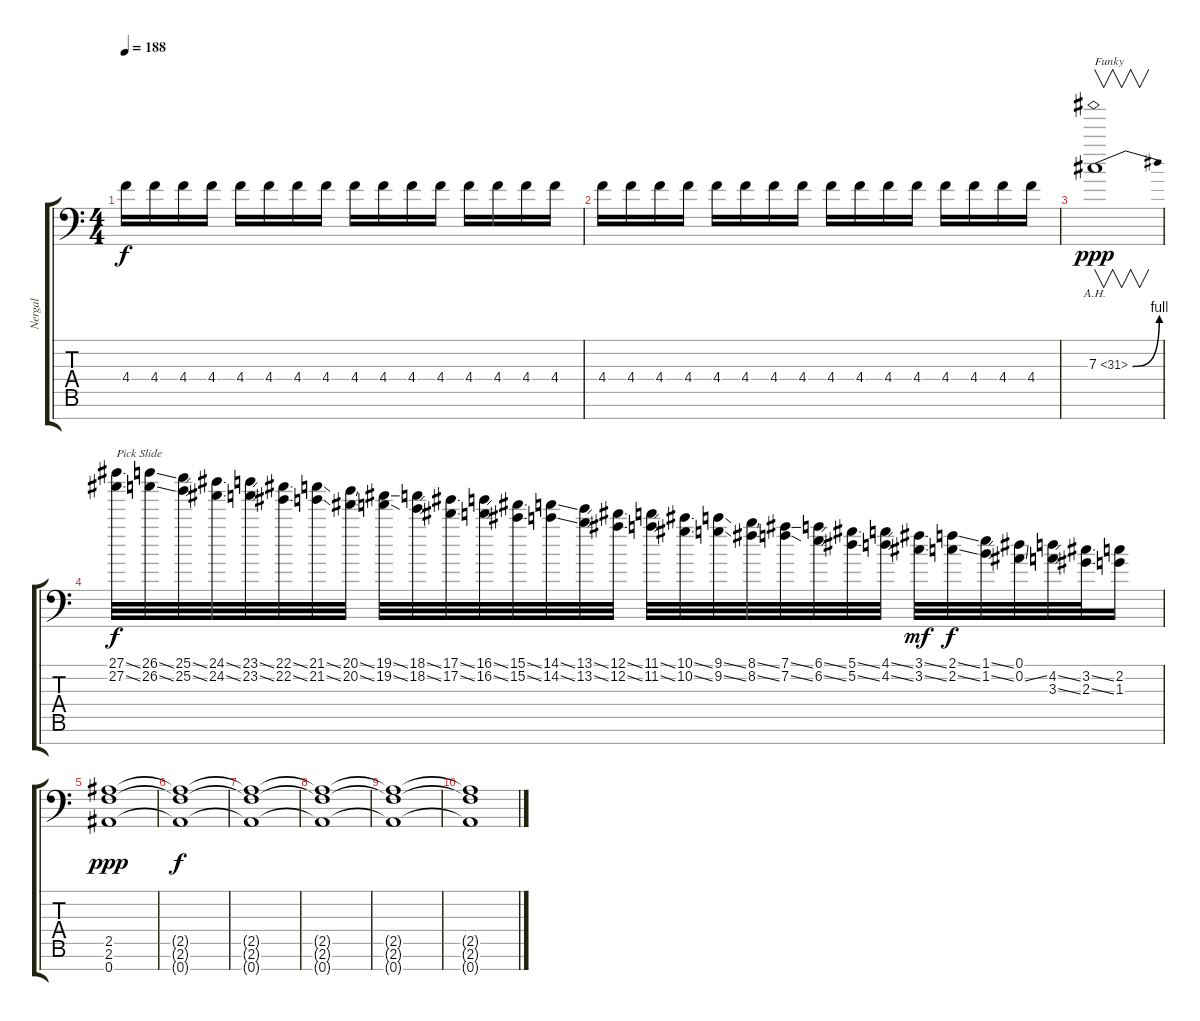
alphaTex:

\track ("Nergal" "Nergal") {instrument overdrivenguitar}
\staff {score tabs}
\tuning (Eb4 Bb3 Gb3 Db3 Ab2 Eb2 Bb1) {hide}
\ts (4 4)
\tempo 188
\clef f4
\ks c
4.4.16{dy f} 4.4.16 4.4.16 4.4.16 4.4.16 4.4.16 4.4.16 4.4.16 4.4.16 4.4.16 4.4.16 4.4.16 4.4.16 4.4.16 4.4.16 4.4.16 |
4.4.16 4.4.16 4.4.16 4.4.16 4.4.16 4.4.16 4.4.16 4.4.16 4.4.16 4.4.16 4.4.16 4.4.16 4.4.16 4.4.16 4.4.16 4.4.16 |
7.3{be (bend 0 0 60 4) ah 24}.1{v txt "Funky" dy ppp} |
(27.1{ss} 27.2{ss}).32{txt "Pick Slide" dy f} (26.1{ss} 26.2{ss}).32 (25.1{ss} 25.2{ss}).32 (24.1{ss} 24.2{ss}).32 (23.1{ss} 23.2{ss}).32 (22.1{ss} 22.2{ss}).32 (21.1{ss} 21.2{ss}).32 (20.1{ss} 20.2{ss}).32 (19.1{ss} 19.2{ss}).32 (18.1{ss} 18.2{ss}).32 (17.1{ss} 17.2{ss}).32 (16.1{ss} 16.2{ss}).32 (15.1{ss} 15.2{ss}).32 (14.1{ss} 14.2{ss}).32 (13.1{ss} 13.2{ss}).32 (12.1{ss} 12.2{ss}).32 (11.1{ss} 11.2{ss}).32 (10.1{ss} 10.2{ss}).32 (9.1{ss} 9.2{ss}).32 (8.1{ss} 8.2{ss}).32 (7.1{ss} 7.2{ss}).32 (6.1{ss} 6.2{ss}).32 (5.1{ss} 5.2{ss}).32 (4.1{ss} 4.2{ss}).32 (3.1{ss} 3.2{ss}).32{dy mf} (2.1{ss} 2.2{ss}).32{dy f} (1.1{ss} 1.2{ss}).32 (0.1 0.2{ss}).32 (4.2{ss} 3.3{ss}).32 (3.2{ss} 2.3{ss}).32 (2.2 1.3).16 |
(2.5 2.6 0.7).1{dy ppp} |
(2.5{t} 2.6{t} 0.7{t}).1{dy f} |
(2.5{t} 2.6{t} 0.7{t}).1 |
(2.5{t} 2.6{t} 0.7{t}).1 |
(2.5{t} 2.6{t} 0.7{t}).1 |
(2.5{t} 2.6{t} 0.7{t}).1
